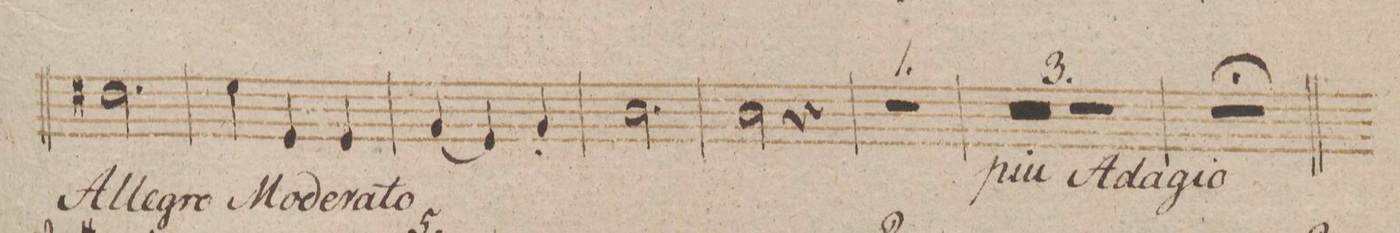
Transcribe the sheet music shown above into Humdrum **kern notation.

**kern	**dynam
*I"Clarinetto 2do in B.	*
*clefG2	*
*k[b-]	*
*met(c|)	*
*M3/4	*
2.cc#X\	.
=210	=210
4dd\	.
4d/	.
4d/	.
=211	=211
(4f/	.
4d/)	.
4f'/	.
=212	=212
2.a\	.
=213	=213
2a\	.
4r	.
=214	=214
2.r	.
=215	=215
1.r	.
=216	=216
=217	=217
2.r	.
=218	=218
2.r;	.
=219||	=219||
*-	*-
